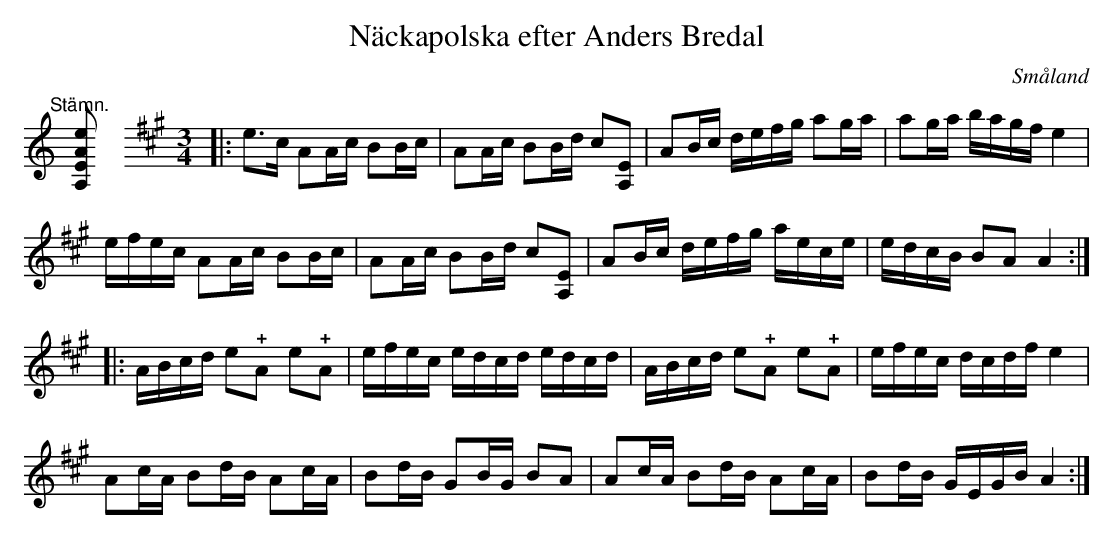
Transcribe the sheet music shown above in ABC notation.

X:1
T:Näckapolska efter Anders Bredal
O:Småland
M:none
K:F
[K:C]
"@-20,30 Stämn."[A,EAe] \
M:3/4
L:1/8
K:A
|: e>c AA/2c/2 BB/2c/2 | AA/2c/2 BB/2d/2 c[EA,] | AB/2c/2 d/2e/2f/2g/2 ag/2a/2 | ag/2a/2 b/2a/2g/2f/2 e2 |
 e/2f/2e/2c/2 AA/2c/2 BB/2c/2 | AA/2c/2 BB/2d/2 c[EA,] | AB/2c/2 d/2e/2f/2g/2 a/2e/2c/2e/2 | e/2d/2c/2B/2 BA A2 :|
|: A/2B/2c/2d/2 e!+!A e!+!A | e/2f/2e/2c/2 e/2d/2c/2d/2 e/2d/2c/2d/2 | A/2B/2c/2d/2 e!+!A e!+!A | e/2f/2e/2c/2 d/2c/2d/2f/2 e2 |
 Ac/2A/2 Bd/2B/2 Ac/2A/2 | Bd/2B/2 GB/2G/2 BA | Ac/2A/2 Bd/2B/2 Ac/2A/2 | Bd/2B/2 G/2E/2G/2B/2 A2 :|
